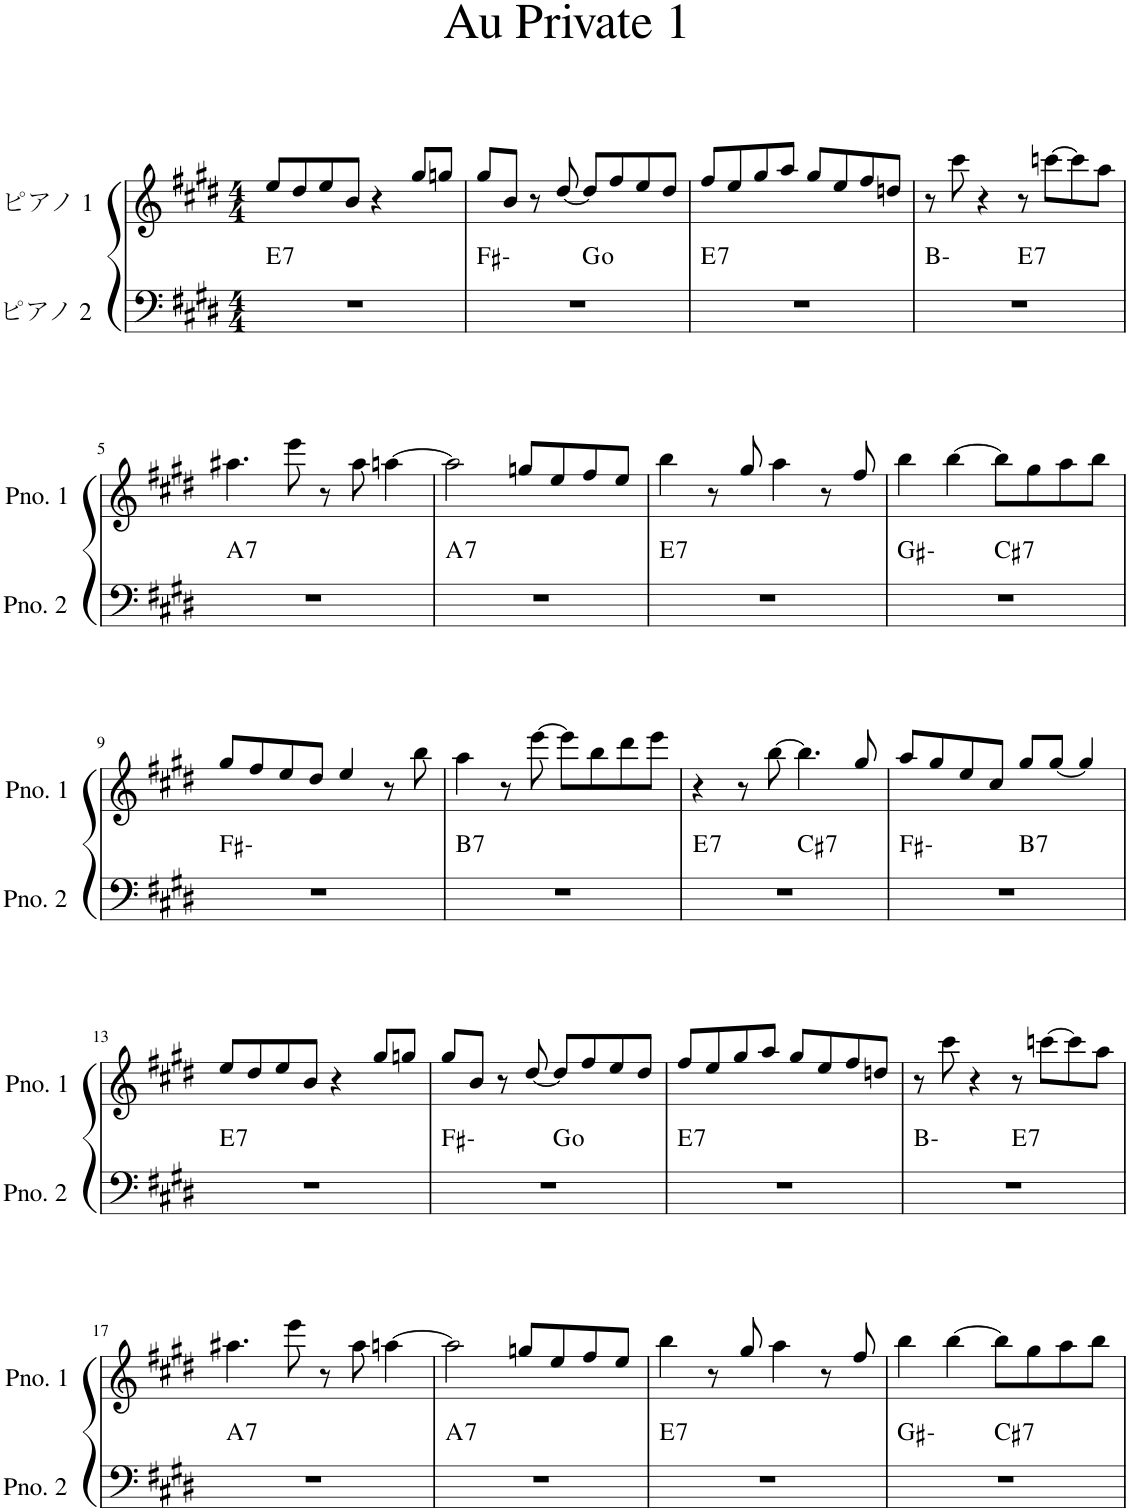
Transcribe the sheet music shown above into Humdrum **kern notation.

**kern	**harte	**kern
*part2	*part2	*part1
*staff2	*	*staff1
*I"ピアノ 2	*	*I"ピアノ 1
*clefF4	*	*clefG2
*k[f#c#g#d#]	*	*k[f#c#g#d#]
*M4/4	*	*M4/4
=1	=1	=1
!	!LO:H:kt=7	!
1r	E:7	8ee/L
.	.	8dd#/
.	.	8ee/
.	.	8b/J
.	.	4r
.	.	8gg#/L
.	.	8ggn/J
=2	=2	=2
*^	*	*
1r	2ryy	F#:min	8gg#/L
.	.	.	8b/J
.	.	.	8r
.	.	.	[8dd#/
.	2ryy	G:dim	8dd#/L]
.	.	.	8ff#/
.	.	.	8ee/
.	.	.	8dd#/J
=3	=3	=3	=3
!	!	!LO:H:kt=7	!
*v	*v	*	*
1r	E:7	8ff#/L
.	.	8ee/
.	.	8gg#/
.	.	8aa/J
.	.	8gg#/L
.	.	8ee/
.	.	8ff#/
.	.	8ddn/J
=4	=4	=4
*^	*	*
1r	2ryy	B:min	8r
.	.	.	8ccc#\
.	.	.	4r
!	!	!LO:H:kt=7	!
.	2ryy	E:7	8r
.	.	.	[8cccn\L
.	.	.	8ccc\]
.	.	.	8aa\J
!!LO:LB:g=z
=5	=5	=5	=5
!	!	!LO:H:kt=7	!
*v	*v	*	*
1r	A:7	4.aa#X\
.	.	8eee\
.	.	8r
.	.	8aa#\
.	.	[4aan\
=6	=6	=6
!	!LO:H:kt=7	!
1r	A:7	2aa\]
.	.	8ggn/L
.	.	8ee/
.	.	8ff#/
.	.	8ee/J
=7	=7	=7
!	!LO:H:kt=7	!
1r	E:7	4bb\
.	.	8r
.	.	8gg#/
.	.	4aa\
.	.	8r
.	.	8ff#/
=8	=8	=8
*^	*	*
1r	2ryy	G#:min	4bb\
.	.	.	[4bb\
!	!	!LO:H:kt=7	!
.	2ryy	C#:7	8bb\L]
.	.	.	8gg#\
.	.	.	8aa\
.	.	.	8bb\J
*v	*v	*	*
!!LO:LB:g=z
=9	=9	=9
1r	F#:min	8gg#/L
.	.	8ff#/
.	.	8ee/
.	.	8dd#/J
.	.	4ee/
.	.	8r
.	.	8bb\
=10	=10	=10
!	!LO:H:kt=7	!
1r	B:7	4aa\
.	.	8r
.	.	[8eee\
.	.	8eee\L]
.	.	8bb\
.	.	8ddd#\
.	.	8eee\J
=11	=11	=11
!	!LO:H:kt=7	!
*^	*	*
1r	2ryy	E:7	4r
.	.	.	8r
.	.	.	[8bb\
!	!	!LO:H:kt=7	!
.	2ryy	C#:7	4.bb\]
.	.	.	8gg#/
=12	=12	=12	=12
1r	2ryy	F#:min	8aa/L
.	.	.	8gg#/
.	.	.	8ee/
.	.	.	8cc#/J
!	!	!LO:H:kt=7	!
.	2ryy	B:7	8gg#/L
.	.	.	[8gg#/J
.	.	.	4gg#/]
!!LO:LB:g=z
=13	=13	=13	=13
!	!	!LO:H:kt=7	!
*v	*v	*	*
1r	E:7	8ee/L
.	.	8dd#/
.	.	8ee/
.	.	8b/J
.	.	4r
.	.	8gg#/L
.	.	8ggn/J
=14	=14	=14
*^	*	*
1r	2ryy	F#:min	8gg#/L
.	.	.	8b/J
.	.	.	8r
.	.	.	[8dd#/
.	2ryy	G:dim	8dd#/L]
.	.	.	8ff#/
.	.	.	8ee/
.	.	.	8dd#/J
=15	=15	=15	=15
!	!	!LO:H:kt=7	!
*v	*v	*	*
1r	E:7	8ff#/L
.	.	8ee/
.	.	8gg#/
.	.	8aa/J
.	.	8gg#/L
.	.	8ee/
.	.	8ff#/
.	.	8ddn/J
=16	=16	=16
*^	*	*
1r	2ryy	B:min	8r
.	.	.	8ccc#\
.	.	.	4r
!	!	!LO:H:kt=7	!
.	2ryy	E:7	8r
.	.	.	[8cccn\L
.	.	.	8ccc\]
.	.	.	8aa\J
!!LO:LB:g=z
=17	=17	=17	=17
!	!	!LO:H:kt=7	!
*v	*v	*	*
1r	A:7	4.aa#X\
.	.	8eee\
.	.	8r
.	.	8aa#\
.	.	[4aan\
=18	=18	=18
!	!LO:H:kt=7	!
1r	A:7	2aa\]
.	.	8ggn/L
.	.	8ee/
.	.	8ff#/
.	.	8ee/J
=19	=19	=19
!	!LO:H:kt=7	!
1r	E:7	4bb\
.	.	8r
.	.	8gg#/
.	.	4aa\
.	.	8r
.	.	8ff#/
=20	=20	=20
*^	*	*
1r	2ryy	G#:min	4bb\
.	.	.	[4bb\
!	!	!LO:H:kt=7	!
.	2ryy	C#:7	8bb\L]
.	.	.	8gg#\
.	.	.	8aa\
.	.	.	8bb\J
*v	*v	*	*
=	=	=
*-	*-	*-
